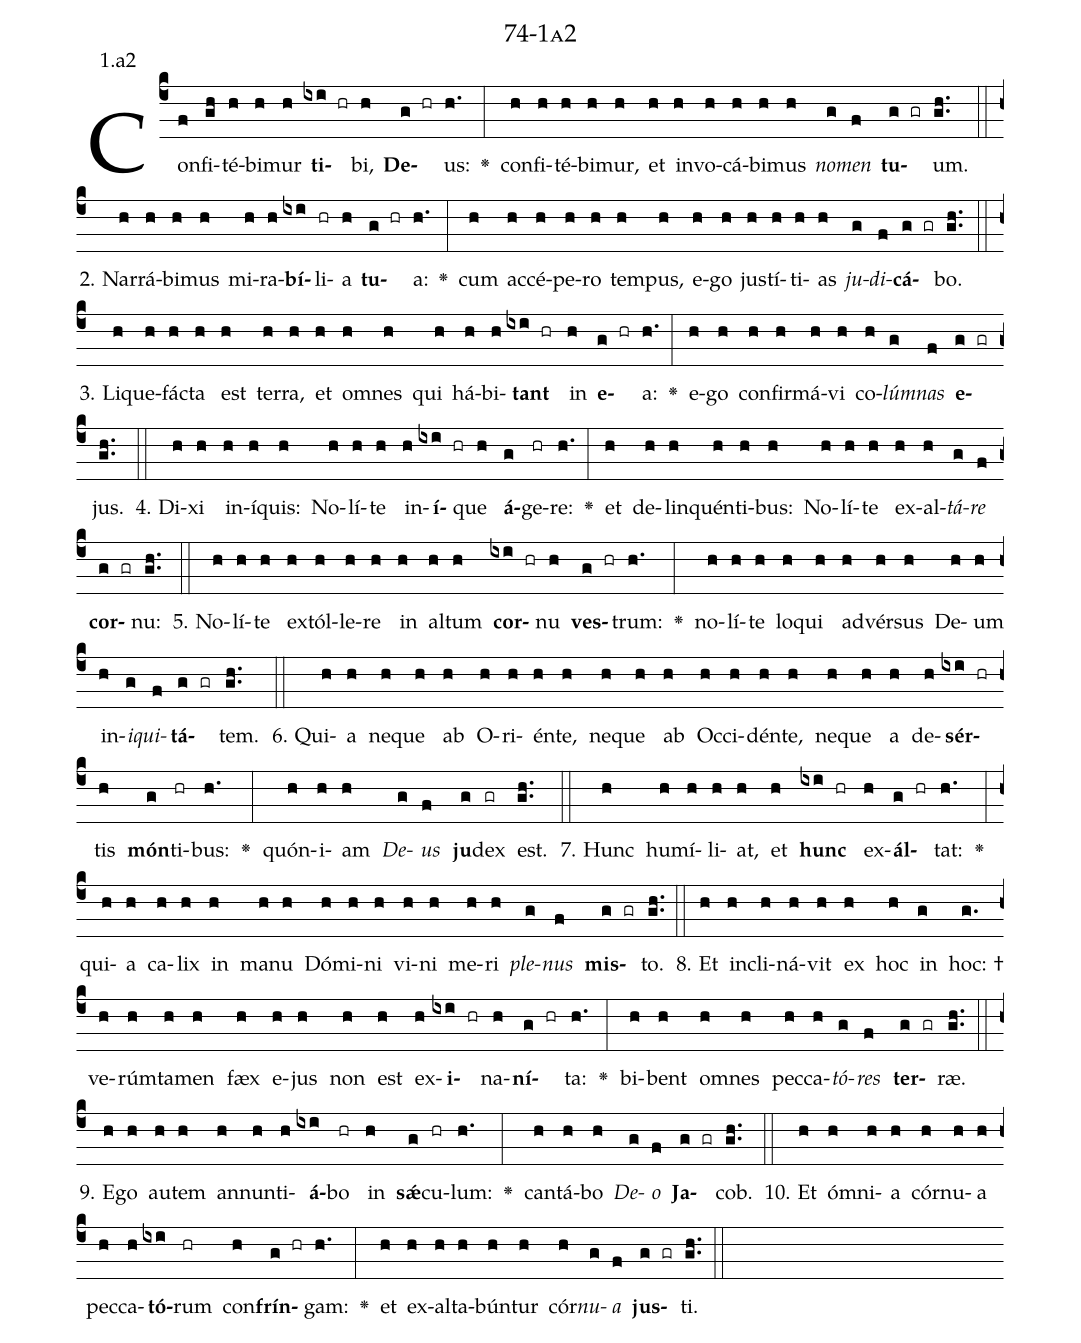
name: 74-1a2;
annotation: 1.a2;
%%
(c4)Con(f)fi(gh)té(h)bi(h)mur(h) <b>ti</b>(ixi hr)bi,(h) <b>De</b>(g hr)us:(h.) <v>\greheightstar</v>(:) con(h)fi(h)té(h)bi(h)mur,(h) et(h) in(h)vo(h)cá(h)bi(h)mus(h) <i>no</i>(g)<i>men</i>(f) <b>tu</b>(g gr)um.(gh..) (::)
2. Nar(h)rá(h)bi(h)mus(h) mi(h)ra(h)<b>bí</b>(ixi)li(hr)a(h) <b>tu</b>(g hr)a:(h.) <v>\greheightstar</v>(:) cum(h) ac(h)cé(h)pe(h)ro(h) tem(h)pus,(h) e(h)go(h) jus(h)tí(h)ti(h)as(h) <i>ju</i>(g)<i>di</i>(f)<b>cá</b>(g gr)bo.(gh..) (::)
3. Li(h)que(h)fác(h)ta(h) est(h) ter(h)ra,(h) et(h) om(h)nes(h) qui(h) há(h)bi(h)<b>tant</b>(ixi hr) in(h) <b>e</b>(g hr)a:(h.) <v>\greheightstar</v>(:) e(h)go(h) con(h)fir(h)má(h)vi(h) co(h)<i>lúm</i>(g)<i>nas</i>(f) <b>e</b>(g gr)jus.(gh..) (::)
4. Di(h)xi(h) in(h)í(h)quis:(h) No(h)lí(h)te(h) in(h)<b>í</b>(ixi hr)que(h) <b>á</b>(g)ge(hr)re:(h.) <v>\greheightstar</v>(:) et(h) de(h)lin(h)quén(h)ti(h)bus:(h) No(h)lí(h)te(h) ex(h)al(h)<i>tá</i>(g)<i>re</i>(f) <b>cor</b>(g gr)nu:(gh..) (::)
5. No(h)lí(h)te(h) ex(h)tól(h)le(h)re(h) in(h) al(h)tum(h) <b>cor</b>(ixi hr)nu(h) <b>ves</b>(g hr)trum:(h.) <v>\greheightstar</v>(:) no(h)lí(h)te(h) lo(h)qui(h) ad(h)vér(h)sus(h) De(h)um(h) in(h)<i>i</i>(g)<i>qui</i>(f)<b>tá</b>(g gr)tem.(gh..) (::)
6. Qui(h)a(h) ne(h)que(h) ab(h) O(h)ri(h)én(h)te,(h) ne(h)que(h) ab(h) Oc(h)ci(h)dén(h)te,(h) ne(h)que(h) a(h) de(h)<b>sér</b>(ixi hr)tis(h) <b>món</b>(g)ti(hr)bus:(h.) <v>\greheightstar</v>(:) quón(h)i(h)am(h) <i>De</i>(g)<i>us</i>(f) <b>ju</b>(g)dex(gr) est.(gh..) (::)
7. Hunc(h) hu(h)mí(h)li(h)at,(h) et(h) <b>hunc</b>(ixi hr) ex(h)<b>ál</b>(g hr)tat:(h.) <v>\greheightstar</v>(:) qui(h)a(h) ca(h)lix(h) in(h) ma(h)nu(h) Dó(h)mi(h)ni(h) vi(h)ni(h) me(h)ri(h) <i>ple</i>(g)<i>nus</i>(f) <b>mis</b>(g gr)to.(gh..) (::)
8. Et(h) in(h)cli(h)ná(h)vit(h) ex(h) hoc(h) in(g) hoc: †(g.) ve(h)rúm(h)ta(h)men(h) fæx(h) e(h)jus(h) non(h) est(h) ex(h)<b>i</b>(ixi hr)na(h)<b>ní</b>(g hr)ta:(h.) <v>\greheightstar</v>(:) bi(h)bent(h) om(h)nes(h) pec(h)ca(h)<i>tó</i>(g)<i>res</i>(f) <b>ter</b>(g gr)ræ.(gh..) (::)
9. E(h)go(h) au(h)tem(h) an(h)nun(h)ti(h)<b>á</b>(ixi)bo(hr) in(h) <b>sǽ</b>(g)cu(hr)lum:(h.) <v>\greheightstar</v>(:) can(h)tá(h)bo(h) <i>De</i>(g)<i>o</i>(f) <b>Ja</b>(g gr)cob.(gh..) (::)
10. Et(h) óm(h)ni(h)a(h) cór(h)nu(h)a(h) pec(h)ca(h)<b>tó</b>(ixi)rum(hr) con(h)<b>frín</b>(g hr)gam:(h.) <v>\greheightstar</v>(:) et(h) ex(h)al(h)ta(h)bún(h)tur(h) cór(h)<i>nu</i>(g)<i>a</i>(f) <b>jus</b>(g gr)ti.(gh..) (::)
